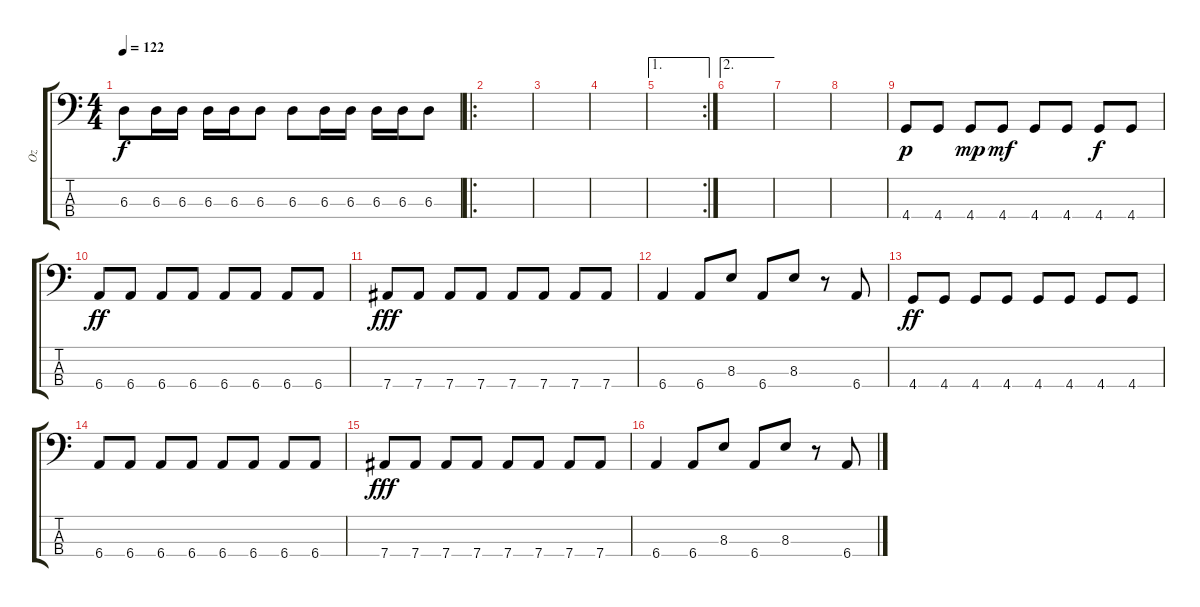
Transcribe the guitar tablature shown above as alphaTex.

\track ("Oz" "Oz") {instrument electricbasspick}
\staff {score tabs}
\tuning (Gb2 Db2 Ab1 Eb1) {hide}
\ts (4 4)
\tempo 122
\clef f4
\ks c
6.3.8{dy f} 6.3.16 6.3.16 6.3.16 6.3.16 6.3.8 6.3.8 6.3.16 6.3.16 6.3.16 6.3.16 6.3.8 |
\ro
|
|
|
\ae 1
\rc 2
|
\ae 2
|
|
|
4.4.8{dy p} 4.4.8 4.4.8{dy mp} 4.4.8{dy mf} 4.4.8 4.4.8 4.4.8{dy f} 4.4.8 |
6.4.8{dy ff} 6.4.8 6.4.8 6.4.8 6.4.8 6.4.8 6.4.8 6.4.8 |
7.4.8{dy fff} 7.4.8 7.4.8 7.4.8 7.4.8 7.4.8 7.4.8 7.4.8 |
6.4.4 6.4.8 8.3.8 6.4.8 8.3.8 r.8 6.4.8 |
4.4.8{dy ff} 4.4.8 4.4.8 4.4.8 4.4.8 4.4.8 4.4.8 4.4.8 |
6.4.8 6.4.8 6.4.8 6.4.8 6.4.8 6.4.8 6.4.8 6.4.8 |
7.4.8{dy fff} 7.4.8 7.4.8 7.4.8 7.4.8 7.4.8 7.4.8 7.4.8 |
6.4.4 6.4.8 8.3.8 6.4.8 8.3.8 r.8 6.4.8
